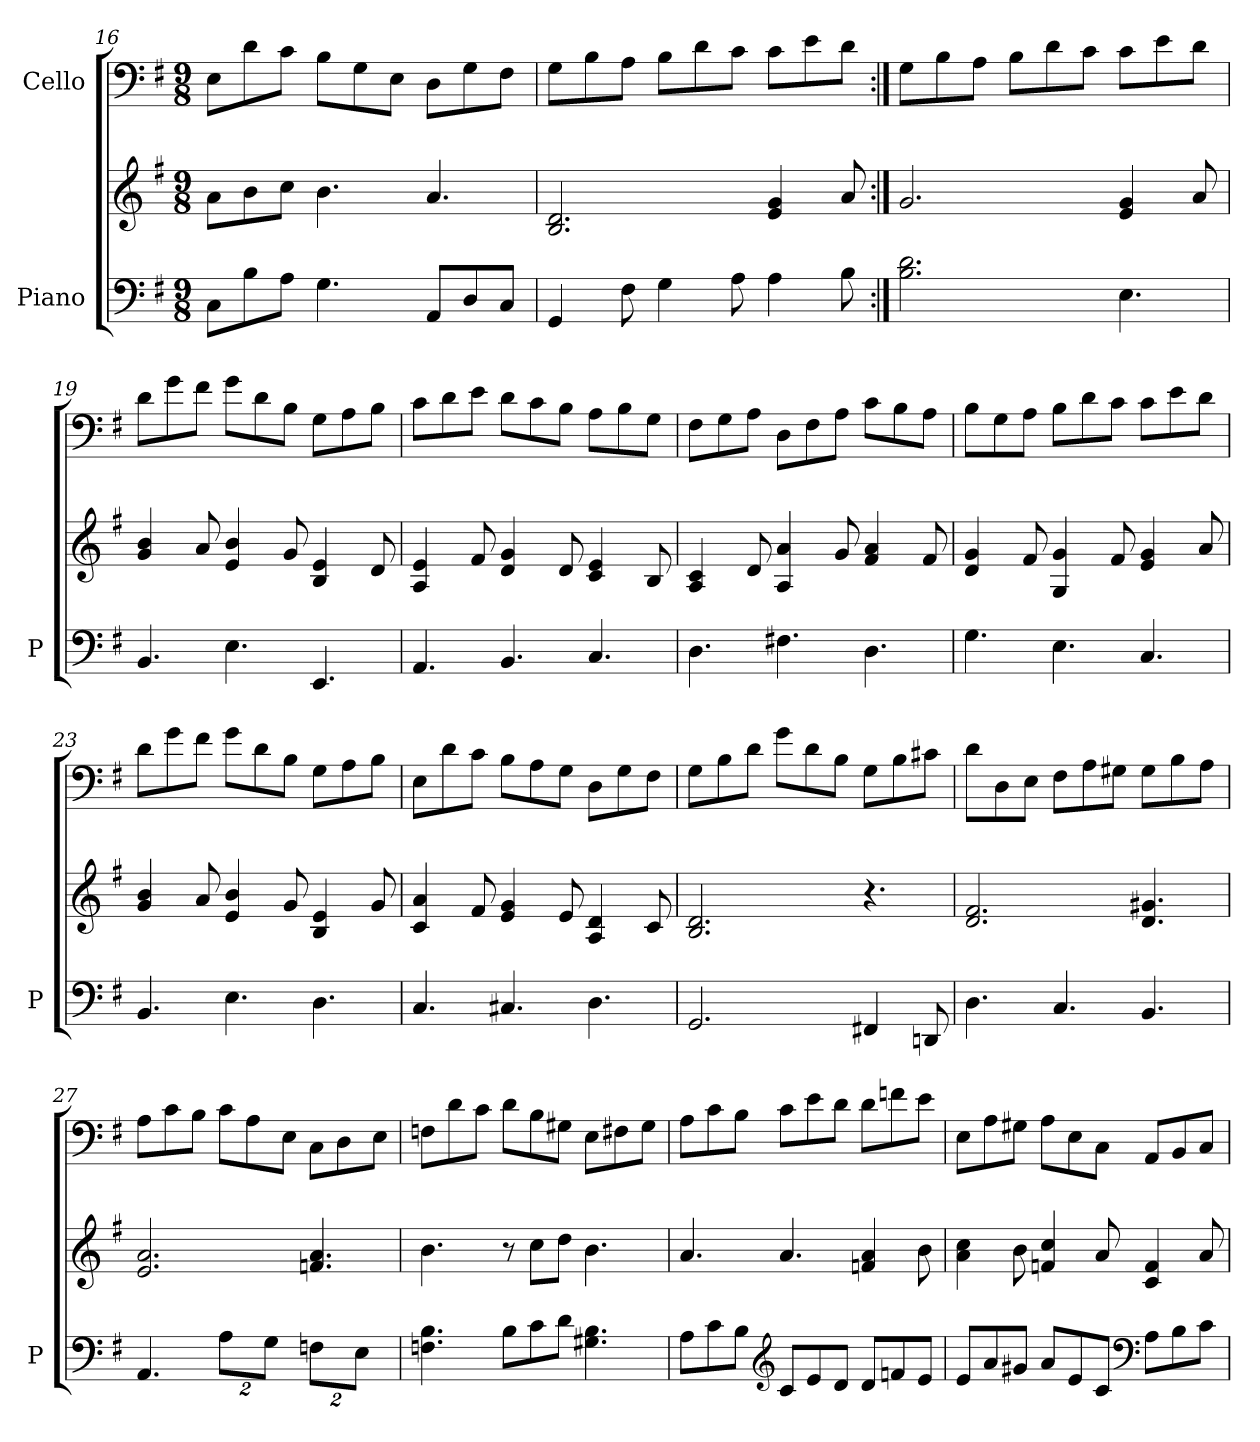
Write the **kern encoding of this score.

**kern	**kern	**kern
*part2	*part2	*part1
*staff3	*staff2	*staff1
*I"Piano	*	*I"Cello
*I'P	*	*
!!LO:LB:g=z
*clefF4	*clefG2	*clefF4
*k[f#]	*k[f#]	*k[f#]
*M9/8	*M9/8	*M9/8
=16	=16	=16
8C\L	8a\L	8E\L
8B\	8b\	8d\
8A\J	8cc\J	8c\J
4.G\	4.b\	8B\L
.	.	8G\
.	.	8E\J
8AA/L	4.a/	8D\L
8D/	.	8G\
8C/J	.	8F#\J
=17	=17	=17
4GG/	2.B/ 2.d/	8G\L
.	.	8B\
8F#\	.	8A\J
4G\	.	8B\L
.	.	8d\
8A\	.	8c\J
4A\	4e/ 4g/	8c\L
.	.	8e\
8B\	8a/	8d\J
=18:|!	=18:|!	=18:|!
2.B\ 2.d\	2.g/	8G\L
.	.	8B\
.	.	8A\J
.	.	8B\L
.	.	8d\
.	.	8c\J
4.E\	4e/ 4g/	8c\L
.	.	8e\
.	8a/	8d\J
=19	=19	=19
4.BB/	4g/ 4b/	8d\L
.	.	8g\
.	8a/	8f#\J
4.E\	4e/ 4b/	8g\L
.	.	8d\
.	8g/	8B\J
4.EE/	4B/ 4e/	8G\L
.	.	8A\
.	8d/	8B\J
!!LO:PB:g=z
=20	=20	=20
4.AA/	4A/ 4e/	8c\L
.	.	8d\
.	8f#/	8e\J
4.BB/	4d/ 4g/	8d\L
.	.	8c\
.	8d/	8B\J
4.C/	4c/ 4e/	8A\L
.	.	8B\
.	8B/	8G\J
=21	=21	=21
4.D\	4A/ 4c/	8F#\L
.	.	8G\
.	8d/	8A\J
4.F#X\	4A/ 4a/	8D\L
.	.	8F#\
.	8g/	8A\J
4.D\	4f#/ 4a/	8c\L
.	.	8B\
.	8f#/	8A\J
=22	=22	=22
4.G\	4d/ 4g/	8B\L
.	.	8G\
.	8f#/	8A\J
4.E\	4G/ 4g/	8B\L
.	.	8d\
.	8f#/	8c\J
4.C/	4e/ 4g/	8c\L
.	.	8e\
.	8a/	8d\J
=23	=23	=23
4.BB/	4g/ 4b/	8d\L
.	.	8g\
.	8a/	8f#\J
4.E\	4e/ 4b/	8g\L
.	.	8d\
.	8g/	8B\J
4.D\	4B/ 4e/	8G\L
.	.	8A\
.	8g/	8B\J
!!LO:LB:g=z
=24	=24	=24
4.C/	4c/ 4a/	8E\L
.	.	8d\
.	8f#/	8c\J
4.C#X/	4e/ 4g/	8B\L
.	.	8A\
.	8e/	8G\J
4.D\	4A/ 4d/	8D\L
.	.	8G\
.	8c/	8F#\J
=25	=25	=25
2.GG/	2.B/ 2.d/	8G\L
.	.	8B\
.	.	8d\J
.	.	8g\L
.	.	8d\
.	.	8B\J
4FF#X/	4.r	8G\L
.	.	8B\
8DDn/	.	8c#X\J
=26	=26	=26
4.D\	2.d/ 2.f#/	8d\L
.	.	8D\
.	.	8E\J
4.C/	.	8F#\L
.	.	8A\
.	.	8G#X\J
4.BB/	4.d/ 4.g#X/	8G#\L
.	.	8B\
.	.	8A\J
=27	=27	=27
4.AA/	2.e/ 2.a/	8A\L
.	.	8c\
.	.	8B\J
16%3A\L	.	8c\L
.	.	8A\
16%3G\J	.	.
.	.	8E\J
16%3Fn\L	4.fn/ 4.a/	8C\L
.	.	8D\
16%3E\J	.	.
.	.	8E\J
=28	=28	=28
4.Fn\ 4.B\	4.b\	8Fn\L
.	.	8d\
.	.	8c\J
8B\L	8r	8d\L
8c\	8cc\L	8B\
8d\J	8dd\J	8G#X\J
4.G#X\ 4.B\	4.b\	8E\L
.	.	8F#X\
.	.	8G#\J
!!LO:LB:g=z
=29	=29	=29
8A\L	4.a/	8A\L
8c\	.	8c\
8B\J	.	8B\J
*clefG2	*	*
8c/L	4.a/	8c\L
8e/	.	8e\
8d/J	.	8d\J
8d/L	4fn/ 4a/	8d\L
8fn/	.	8fn\
8e/J	8b\	8e\J
=30	=30	=30
8e/L	4a\ 4cc\	8E\L
8a/	.	8A\
8g#X/J	8b\	8G#X\J
8a/L	4fn/ 4cc/	8A\L
8e/	.	8E\
8c/J	8a/	8C\J
*clefF4	*	*
8A\L	4c/ 4f/	8AA/L
8B\	.	8BB/
8c\J	8a/	8C/J
=	=	=
*-	*-	*-
